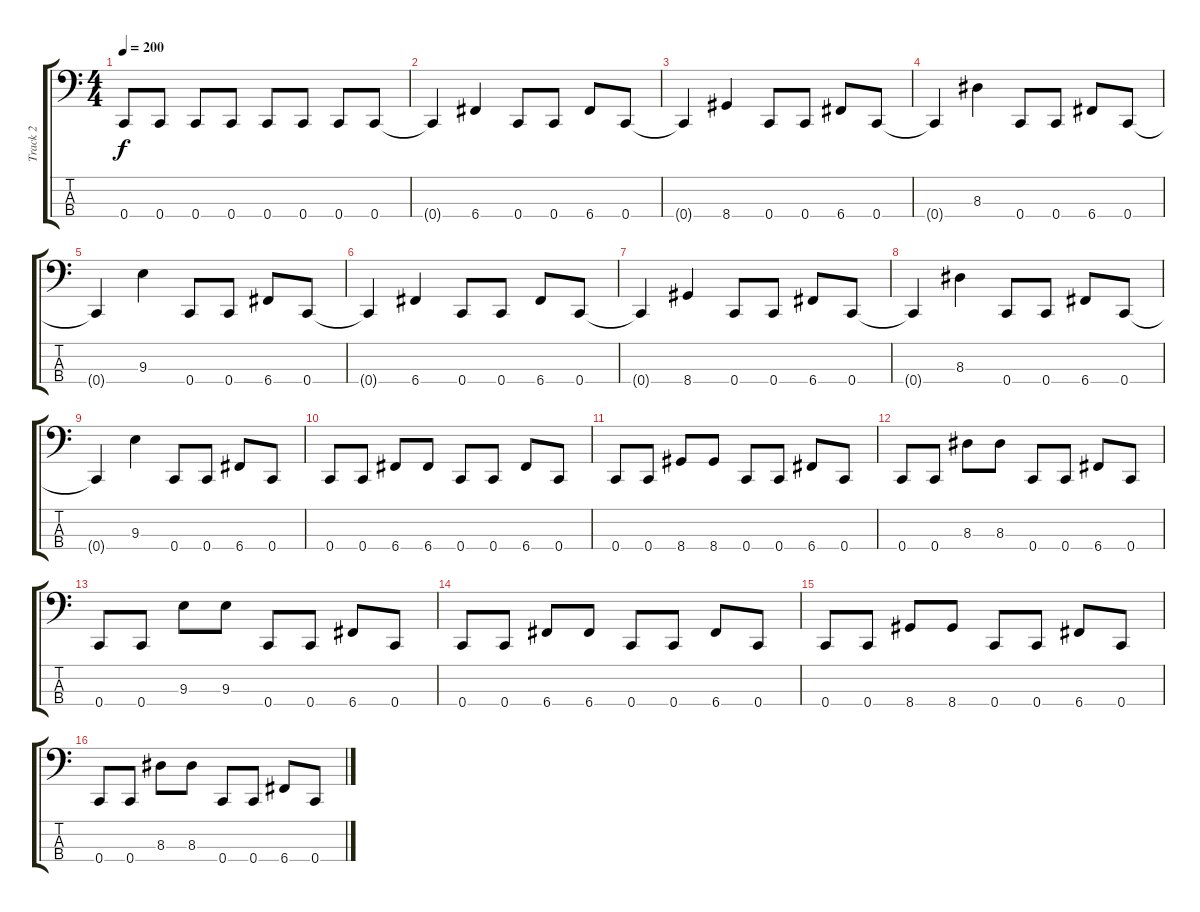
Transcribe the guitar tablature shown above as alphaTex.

\track ("Track 2" "Track 2") {instrument electricbassfinger}
\staff {score tabs}
\tuning (F2 C2 G1 C1) {hide}
\ts (4 4)
\tempo 200
\clef f4
\ks c
0.4.8{dy f} 0.4.8 0.4.8 0.4.8 0.4.8 0.4.8 0.4.8 0.4.8 |
0.4{t}.4 6.4.4 0.4.8 0.4.8 6.4.8 0.4.8 |
0.4{t}.4 8.4.4 0.4.8 0.4.8 6.4.8 0.4.8 |
0.4{t}.4 8.3.4 0.4.8 0.4.8 6.4.8 0.4.8 |
0.4{t}.4 9.3.4 0.4.8 0.4.8 6.4.8 0.4.8 |
0.4{t}.4 6.4.4 0.4.8 0.4.8 6.4.8 0.4.8 |
0.4{t}.4 8.4.4 0.4.8 0.4.8 6.4.8 0.4.8 |
0.4{t}.4 8.3.4 0.4.8 0.4.8 6.4.8 0.4.8 |
0.4{t}.4 9.3.4 0.4.8 0.4.8 6.4.8 0.4.8 |
0.4.8 0.4.8 6.4.8 6.4.8 0.4.8 0.4.8 6.4.8 0.4.8 |
0.4.8 0.4.8 8.4.8 8.4.8 0.4.8 0.4.8 6.4.8 0.4.8 |
0.4.8 0.4.8 8.3.8 8.3.8 0.4.8 0.4.8 6.4.8 0.4.8 |
0.4.8 0.4.8 9.3.8 9.3.8 0.4.8 0.4.8 6.4.8 0.4.8 |
0.4.8 0.4.8 6.4.8 6.4.8 0.4.8 0.4.8 6.4.8 0.4.8 |
0.4.8 0.4.8 8.4.8 8.4.8 0.4.8 0.4.8 6.4.8 0.4.8 |
0.4.8 0.4.8 8.3.8 8.3.8 0.4.8 0.4.8 6.4.8 0.4.8
